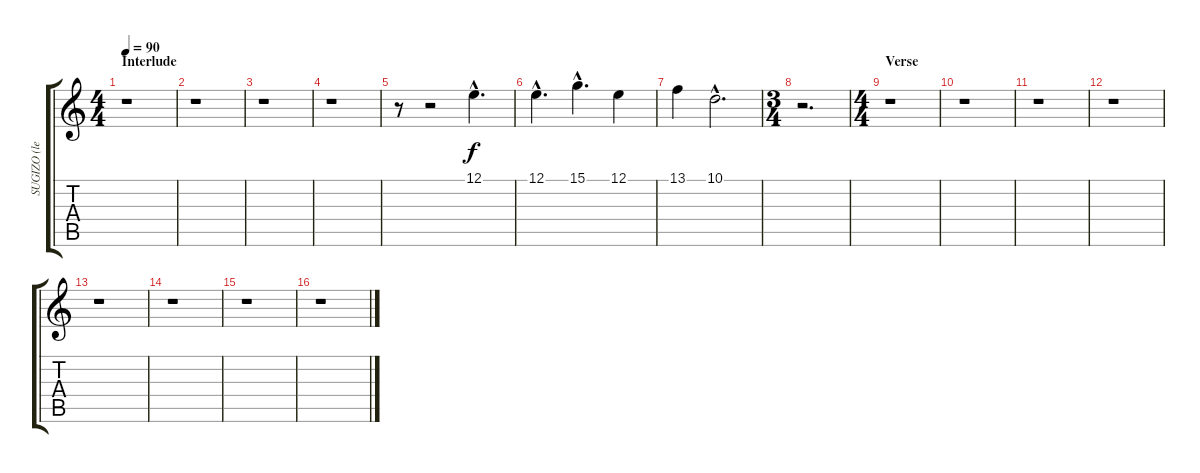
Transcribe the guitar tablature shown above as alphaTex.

\track ("SUGIZO (lead guitar)" "SUGIZO (le") {instrument violin}
\staff {score tabs}
\tuning (E4 B3 G3 D3 A2 E2) {hide}
\ts (4 4)
\section ("" "Interlude")
\tempo 90
\clef g2
\ks c
r.1{dy f} |
r.1 |
r.1 |
r.1 |
r.8 r.2{instrument distortionguitar} 12.1{hac}.4{d} |
12.1{hac}.4{d} 15.1{hac}.4{d} 12.1.4 |
13.1.4 10.1{hac}.2{d} |
\ts (3 4)
r.2{d} |
\ts (4 4)
\section ("" "Verse")
r.1 |
r.1 |
r.1 |
r.1 |
r.1 |
r.1 |
r.1 |
r.1
